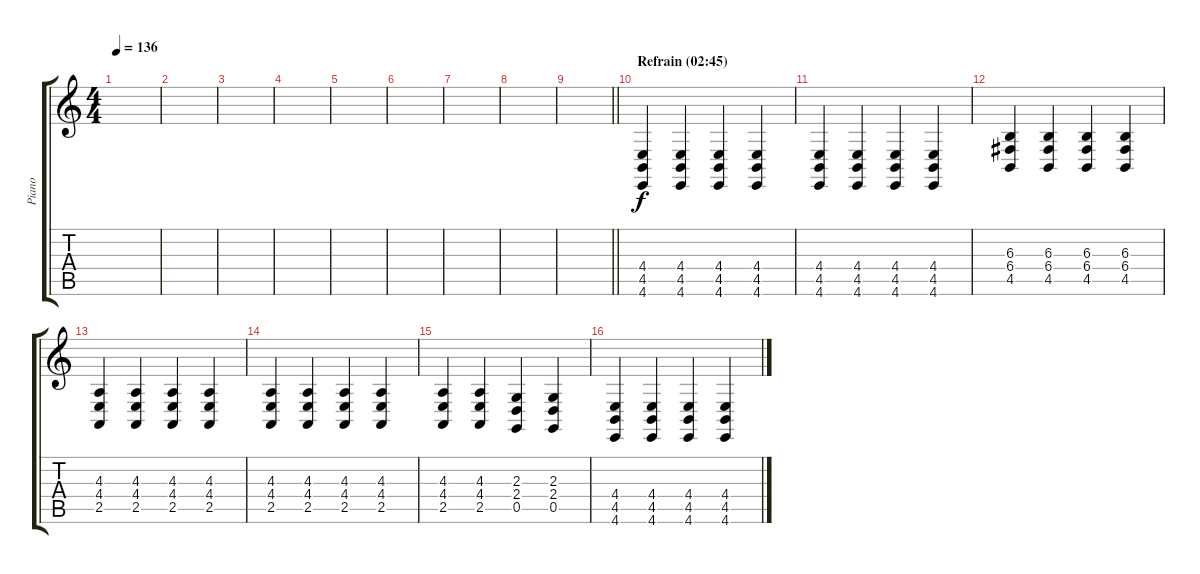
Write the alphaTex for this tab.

\track ("Piano" "Piano") {instrument brightacousticpiano}
\staff {score tabs}
\tuning (D4 A3 F3 C3 G2 C2) {hide}
\ts (4 4)
\tempo 136
\clef g2
\ks c
|
|
|
|
|
|
|
|
\barLineRight lightlight
|
\section ("" "Refrain (02:45)")
(4.4 4.5 4.6).4{dy f instrument distortionguitar} (4.4 4.5 4.6).4 (4.4 4.5 4.6).4 (4.4 4.5 4.6).4 |
(4.4 4.5 4.6).4 (4.4 4.5 4.6).4 (4.4 4.5 4.6).4 (4.4 4.5 4.6).4 |
(6.3 6.4 4.5).4 (6.3 6.4 4.5).4 (6.3 6.4 4.5).4 (6.3 6.4 4.5).4 |
(4.3 4.4 2.5).4 (4.3 4.4 2.5).4 (4.3 4.4 2.5).4 (4.3 4.4 2.5).4 |
(4.3 4.4 2.5).4 (4.3 4.4 2.5).4 (4.3 4.4 2.5).4 (4.3 4.4 2.5).4 |
(4.3 4.4 2.5).4 (4.3 4.4 2.5).4 (2.3 2.4 0.5).4 (2.3 2.4 0.5).4 |
(4.4 4.5 4.6).4 (4.4 4.5 4.6).4 (4.4 4.5 4.6).4 (4.4 4.5 4.6).4
